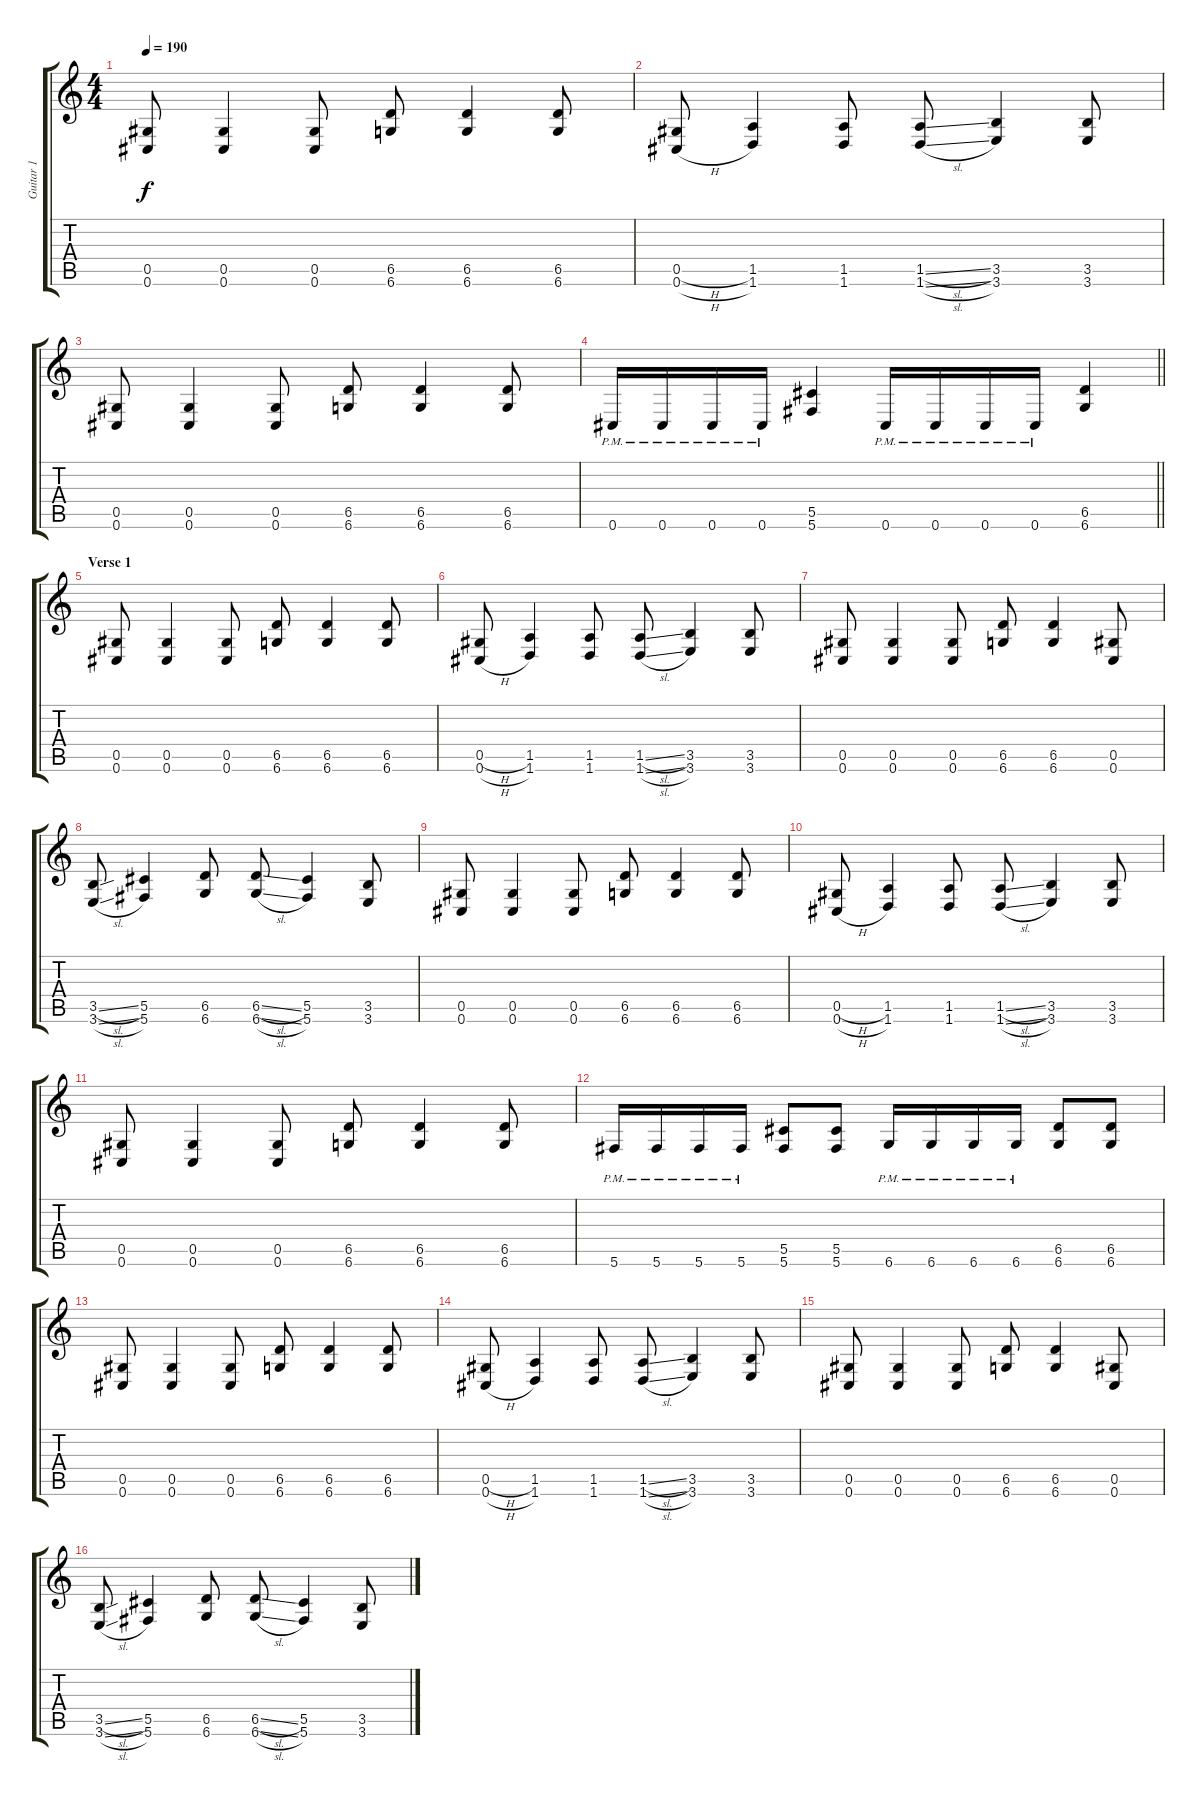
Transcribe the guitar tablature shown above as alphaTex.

\track ("Guitar 1" "Guitar 1") {instrument distortionguitar}
\staff {score tabs}
\tuning (Eb4 Bb3 Gb3 Db3 Ab2 Db2) {hide}
\ts (4 4)
\section ("" "")
\tempo 190
\clef g2
\ks c
(0.5 0.6).8{dy f} (0.5 0.6).4 (0.5 0.6).8 (6.5 6.6).8 (6.5 6.6).4 (6.5 6.6).8 |
(0.5{h} 0.6{h}).8 (1.5 1.6).4 (1.5 1.6).8 (1.5{sl} 1.6{sl}).8 (3.5 3.6).4 (3.5 3.6).8 |
(0.5 0.6).8 (0.5 0.6).4 (0.5 0.6).8 (6.5 6.6).8 (6.5 6.6).4 (6.5 6.6).8 |
\barLineRight lightlight
0.6{pm}.16 0.6{pm}.16 0.6{pm}.16 0.6{pm}.16 (5.5 5.6).4 0.6{pm}.16 0.6{pm}.16 0.6{pm}.16 0.6{pm}.16 (6.5 6.6).4 |
\section ("" "Verse 1")
(0.5 0.6).8 (0.5 0.6).4 (0.5 0.6).8 (6.5 6.6).8 (6.5 6.6).4 (6.5 6.6).8 |
(0.5{h} 0.6{h}).8 (1.5 1.6).4 (1.5 1.6).8 (1.5{sl} 1.6{sl}).8 (3.5 3.6).4 (3.5 3.6).8 |
(0.5 0.6).8 (0.5 0.6).4 (0.5 0.6).8 (6.5 6.6).8 (6.5 6.6).4 (0.5 0.6).8 |
(3.5{sl} 3.6{sl}).8 (5.5 5.6).4 (6.5 6.6).8 (6.5{sl} 6.6{sl}).8 (5.5 5.6).4 (3.5 3.6).8 |
(0.5 0.6).8 (0.5 0.6).4 (0.5 0.6).8 (6.5 6.6).8 (6.5 6.6).4 (6.5 6.6).8 |
(0.5{h} 0.6{h}).8 (1.5 1.6).4 (1.5 1.6).8 (1.5{sl} 1.6{sl}).8 (3.5 3.6).4 (3.5 3.6).8 |
(0.5 0.6).8 (0.5 0.6).4 (0.5 0.6).8 (6.5 6.6).8 (6.5 6.6).4 (6.5 6.6).8 |
5.6{pm}.16 5.6{pm}.16 5.6{pm}.16 5.6{pm}.16 (5.5 5.6).8 (5.5 5.6).8 6.6{pm}.16 6.6{pm}.16 6.6{pm}.16 6.6{pm}.16 (6.5 6.6).8 (6.5 6.6).8 |
(0.5 0.6).8 (0.5 0.6).4 (0.5 0.6).8 (6.5 6.6).8 (6.5 6.6).4 (6.5 6.6).8 |
(0.5{h} 0.6{h}).8 (1.5 1.6).4 (1.5 1.6).8 (1.5{sl} 1.6{sl}).8 (3.5 3.6).4 (3.5 3.6).8 |
(0.5 0.6).8 (0.5 0.6).4 (0.5 0.6).8 (6.5 6.6).8 (6.5 6.6).4 (0.5 0.6).8 |
(3.5{sl} 3.6{sl}).8 (5.5 5.6).4 (6.5 6.6).8 (6.5{sl} 6.6{sl}).8 (5.5 5.6).4 (3.5 3.6).8
